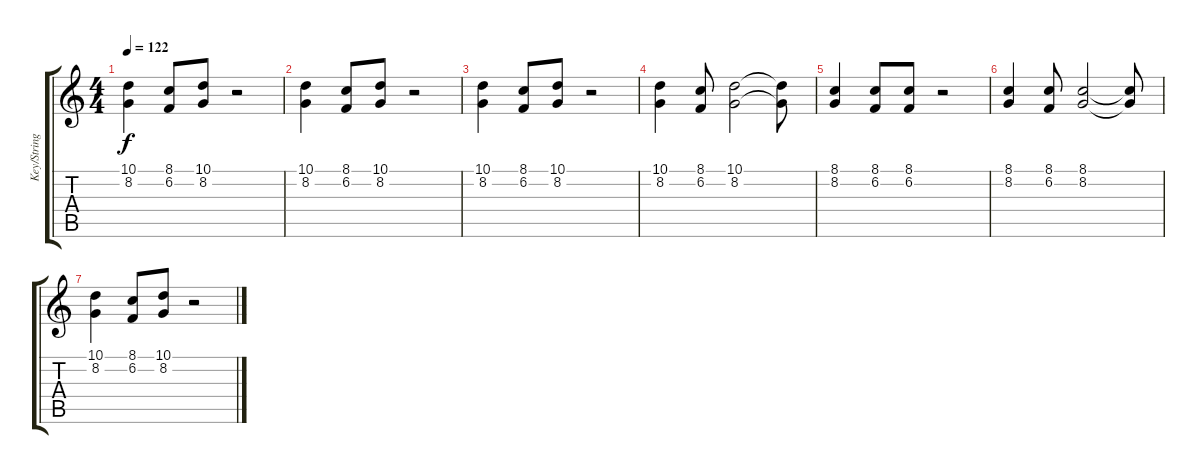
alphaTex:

\track ("Key/Strings" "Key/String") {instrument lead2sawtooth}
\staff {score tabs}
\tuning (E4 B3 G3 D3 A2 E2) {hide}
\ts (4 4)
\tempo 122
\clef g2
\ks c
(10.1 8.2).4{dy f instrument lead2sawtooth} (8.1 6.2).8 (10.1 8.2).8 r.2 |
(10.1 8.2).4 (8.1 6.2).8 (10.1 8.2).8 r.2 |
(10.1 8.2).4 (8.1 6.2).8 (10.1 8.2).8 r.2 |
(10.1 8.2).4 (8.1 6.2).8 (10.1 8.2).2 (10.1{t} 8.2{t}).8 |
(8.1 8.2).4 (8.1 6.2).8 (8.1 6.2).8 r.2 |
(8.1 8.2).4 (8.1 6.2).8 (8.1 8.2).2 (8.1{t} 8.2{t}).8 |
(10.1 8.2).4 (8.1 6.2).8 (10.1 8.2).8 r.2
